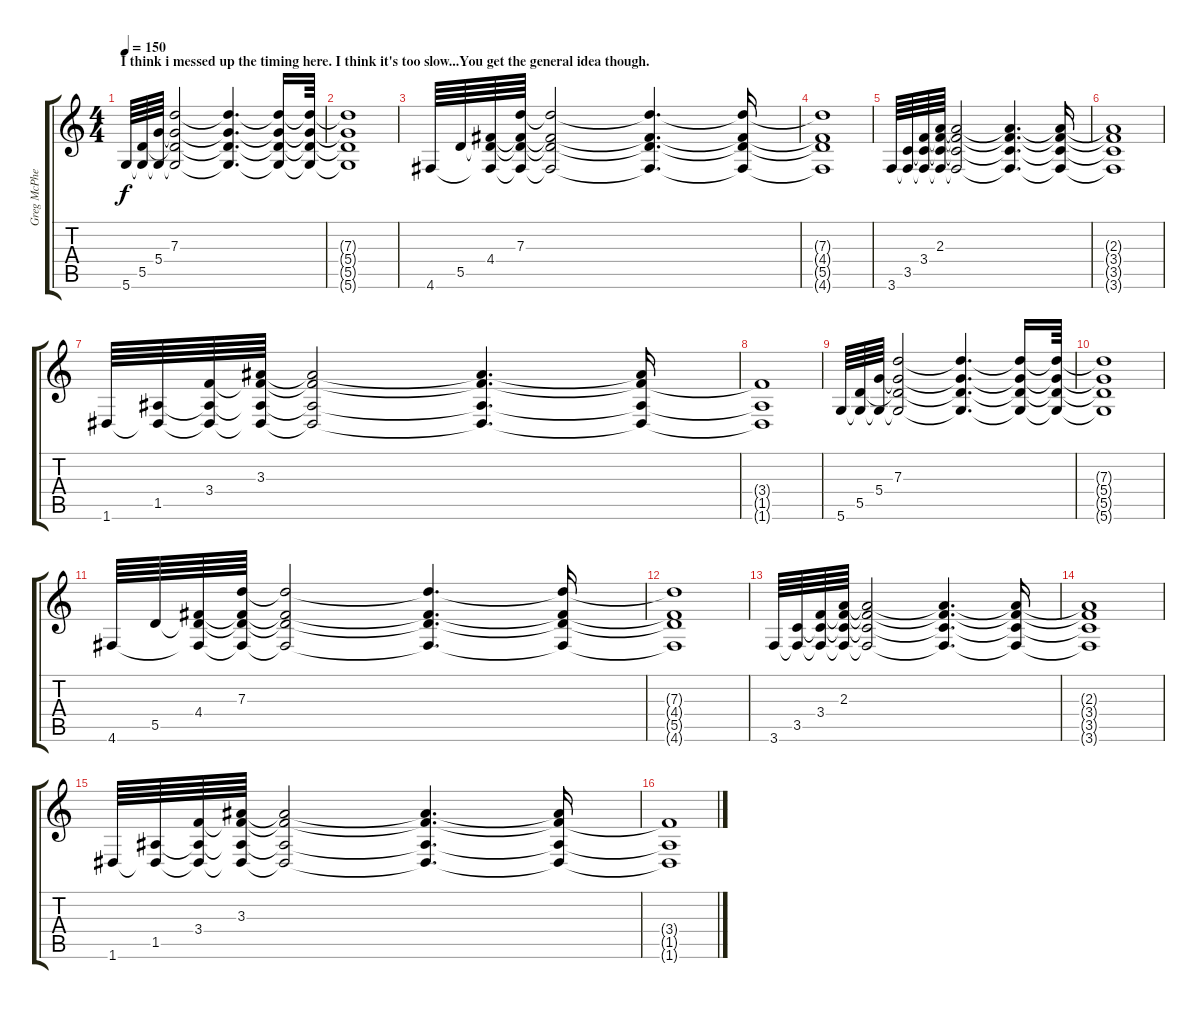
\track ("Greg McPherson (Acoustic Guitar)" "Greg McPhe") {instrument acousticguitarsteel}
\staff {score tabs}
\tuning (E4 B3 G3 D3 A2 D2) {hide}
\ts (4 4)
\section ("" "I think i messed up the timing here. I think it's too slow...You get the general idea though.")
\tempo 150
\clef g2
\ks c
5.6.64{dy f} (5.5 5.6{t}).64 (5.4 5.6{t}).64 (7.3 5.4{t} 5.5{t} 5.6{t}).2 (7.3{t} 5.4{t} 5.5{t} 5.6{t}).4{d} (7.3{t} 5.4{t} 5.5{t} 5.6{t}).16 (7.3{t} 5.4{t} 5.5{t} 5.6{t}).64 |
(7.3{t} 5.4{t} 5.5{t} 5.6{t}).1 |
4.6.64 5.5.64 (4.4 5.5{t} 4.6{t}).64 (7.3 4.4{t} 5.5{t} 4.6{t}).64 (7.3{t} 4.4{t} 5.5{t} 4.6{t}).2 (7.3{t} 4.4{t} 5.5{t} 4.6{t}).4{d} (7.3{t} 4.4{t} 5.5{t} 4.6{t}).16 |
(7.3{t} 4.4{t} 5.5{t} 4.6{t}).1 |
3.6.64 (3.5 3.6{t}).64 (3.4 3.5{t} 3.6{t}).64 (2.3 3.4{t} 3.5{t} 3.6{t}).64 (2.3{t} 3.4{t} 3.5{t} 3.6{t}).2 (2.3{t} 3.4{t} 3.5{t} 3.6{t}).4{d} (2.3{t} 3.4{t} 3.5{t} 3.6{t}).16 |
(2.3{t} 3.4{t} 3.5{t} 3.6{t}).1 |
1.6.64 (1.5 1.6{t}).64 (3.4 1.5{t} 1.6{t}).64 (3.3 3.4{t} 1.5{t} 1.6{t}).64 (3.3{t} 3.4{t} 1.5{t} 1.6{t}).2 (3.3{t} 3.4{t} 1.5{t} 1.6{t}).4{d} (3.3{t} 3.4{t} 1.5{t} 1.6{t}).16 |
(3.4{t} 1.5{t} 1.6{t}).1 |
5.6.64 (5.5 5.6{t}).64 (5.4 5.6{t}).64 (7.3 5.4{t} 5.5{t} 5.6{t}).2 (7.3{t} 5.4{t} 5.5{t} 5.6{t}).4{d} (7.3{t} 5.4{t} 5.5{t} 5.6{t}).16 (7.3{t} 5.4{t} 5.5{t} 5.6{t}).64 |
(7.3{t} 5.4{t} 5.5{t} 5.6{t}).1 |
4.6.64 5.5.64 (4.4 5.5{t} 4.6{t}).64 (7.3 4.4{t} 5.5{t} 4.6{t}).64 (7.3{t} 4.4{t} 5.5{t} 4.6{t}).2 (7.3{t} 4.4{t} 5.5{t} 4.6{t}).4{d} (7.3{t} 4.4{t} 5.5{t} 4.6{t}).16 |
(7.3{t} 4.4{t} 5.5{t} 4.6{t}).1 |
3.6.64 (3.5 3.6{t}).64 (3.4 3.5{t} 3.6{t}).64 (2.3 3.4{t} 3.5{t} 3.6{t}).64 (2.3{t} 3.4{t} 3.5{t} 3.6{t}).2 (2.3{t} 3.4{t} 3.5{t} 3.6{t}).4{d} (2.3{t} 3.4{t} 3.5{t} 3.6{t}).16 |
(2.3{t} 3.4{t} 3.5{t} 3.6{t}).1 |
1.6.64 (1.5 1.6{t}).64 (3.4 1.5{t} 1.6{t}).64 (3.3 3.4{t} 1.5{t} 1.6{t}).64 (3.3{t} 3.4{t} 1.5{t} 1.6{t}).2 (3.3{t} 3.4{t} 1.5{t} 1.6{t}).4{d} (3.3{t} 3.4{t} 1.5{t} 1.6{t}).16 |
(3.4{t} 1.5{t} 1.6{t}).1
